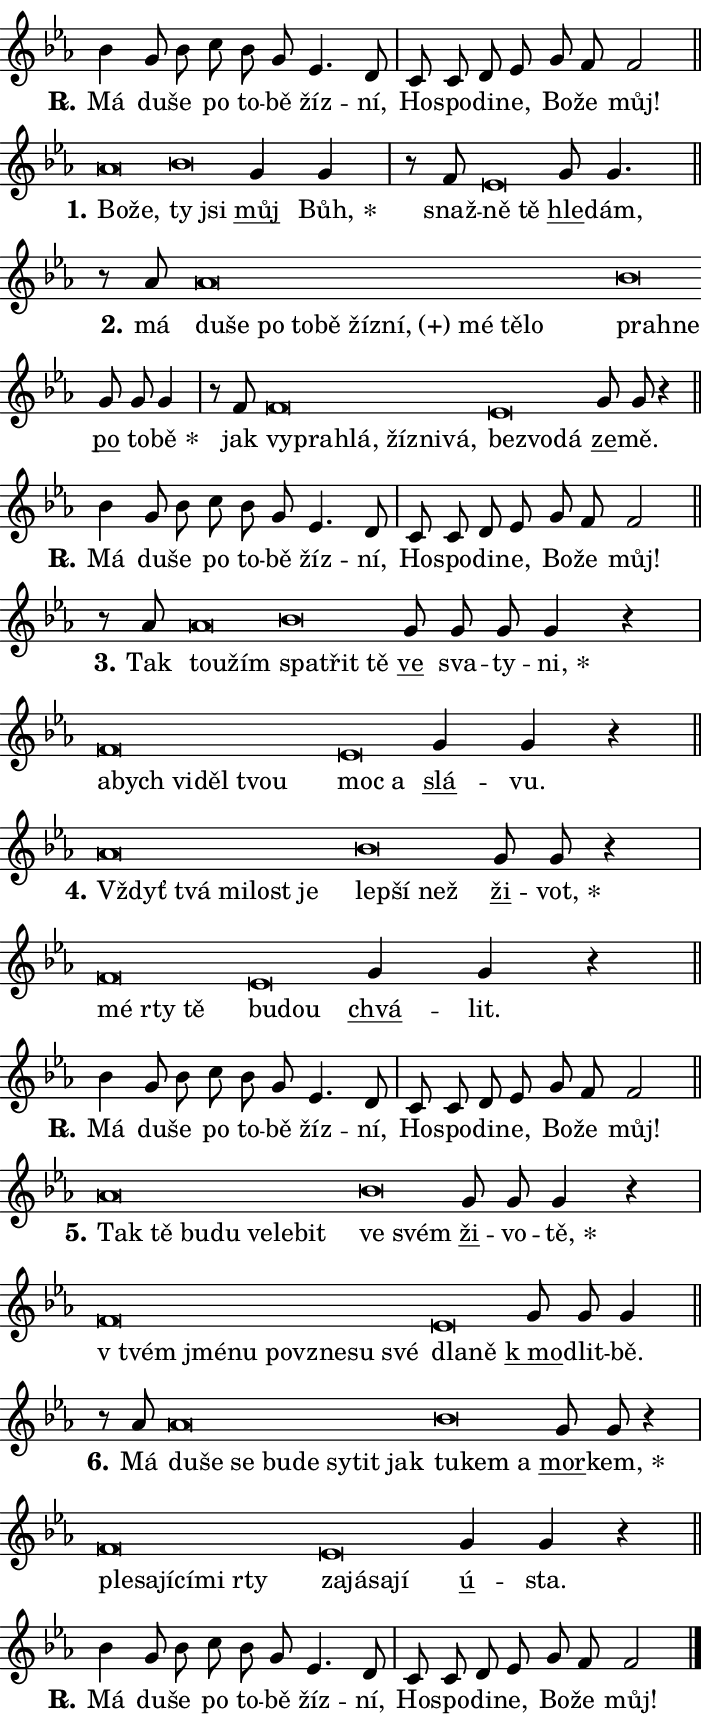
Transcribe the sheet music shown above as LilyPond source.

\version "2.24.0"
\header { tagline = "" }
\paper {
  indent = 0\cm
  top-margin = 0\cm
  right-margin = 0.13\cm % to fit lyric hyphens
  bottom-margin = 0\cm
  left-margin = 0\cm
  paper-width = 12\cm
  page-breaking = #ly:one-page-breaking
  system-system-spacing.basic-distance = #11
  score-system-spacing.basic-distance = #11
  ragged-last = ##f
}


%% Author: Thomas Morley
%% https://lists.gnu.org/archive/html/lilypond-user/2020-05/msg00002.html
#(define (line-position grob)
"Returns position of @var[grob} in current system:
   @code{'start}, if at first time-step
   @code{'end}, if at last time-step
   @code{'middle} otherwise
"
  (let* ((col (ly:item-get-column grob))
         (ln (ly:grob-object col 'left-neighbor))
         (rn (ly:grob-object col 'right-neighbor))
         (col-to-check-left (if (ly:grob? ln) ln col))
         (col-to-check-right (if (ly:grob? rn) rn col))
         (break-dir-left
           (and
             (ly:grob-property col-to-check-left 'non-musical #f)
             (ly:item-break-dir col-to-check-left)))
         (break-dir-right
           (and
             (ly:grob-property col-to-check-right 'non-musical #f)
             (ly:item-break-dir col-to-check-right))))
        (cond ((eqv? 1 break-dir-left) 'start)
              ((eqv? -1 break-dir-right) 'end)
              (else 'middle))))

#(define (tranparent-at-line-position vctor)
  (lambda (grob)
  "Relying on @code{line-position} select the relevant enry from @var{vctor}.
Used to determine transparency,"
    (case (line-position grob)
      ((end) (not (vector-ref vctor 0)))
      ((middle) (not (vector-ref vctor 1)))
      ((start) (not (vector-ref vctor 2))))))

noteHeadBreakVisibility =
#(define-music-function (break-visibility)(vector?)
"Makes @code{NoteHead}s transparent relying on @var{break-visibility}"
#{
  \override NoteHead.transparent =
    #(tranparent-at-line-position break-visibility)
#})

#(define delete-ledgers-for-transparent-note-heads
  (lambda (grob)
    "Reads whether a @code{NoteHead} is transparent.
If so this @code{NoteHead} is removed from @code{'note-heads} from
@var{grob}, which is supposed to be @code{LedgerLineSpanner}.
As a result ledgers are not printed for this @code{NoteHead}"
    (let* ((nhds-array (ly:grob-object grob 'note-heads))
           (nhds-list
             (if (ly:grob-array? nhds-array)
                 (ly:grob-array->list nhds-array)
                 '()))
           ;; Relies on the transparent-property being done before
           ;; Staff.LedgerLineSpanner.after-line-breaking is executed.
           ;; This is fragile ...
           (to-keep
             (remove
               (lambda (nhd)
                 (ly:grob-property nhd 'transparent #f))
               nhds-list)))
      ;; TODO find a better method to iterate over grob-arrays, similiar
      ;; to filter/remove etc for lists
      ;; For now rebuilt from scratch
      (set! (ly:grob-object grob 'note-heads)  '())
      (for-each
        (lambda (nhd)
          (ly:pointer-group-interface::add-grob grob 'note-heads nhd))
        to-keep))))

squashNotes = {
  \override NoteHead.X-extent = #'(-0.2 . 0.2)
  \override NoteHead.Y-extent = #'(-0.75 . 0)
  \override NoteHead.stencil =
    #(lambda (grob)
       (let ((pos (ly:grob-property grob 'staff-position)))
         (begin
           (if (< pos -7) (display "ERROR: Lower brevis then expected\n") (display ""))
           (if (<= pos -6) ly:text-interface::print ly:note-head::print))))
}
unSquashNotes = {
  \revert NoteHead.X-extent
  \revert NoteHead.Y-extent
  \revert NoteHead.stencil
}

hideNotes = \noteHeadBreakVisibility #begin-of-line-visible
unHideNotes = \noteHeadBreakVisibility #all-visible

% work-around for resetting accidentals
% https://lilypond.org/doc/v2.23/Documentation/notation/displaying-rhythms#unmetered-music
cadenzaMeasure = {
  \cadenzaOff
  \partial 1024 s1024
  \cadenzaOn
}

#(define-markup-command (accent layout props text) (markup?)
  "Underline accented syllable"
  (interpret-markup layout props
    #{\markup \override #'(offset . 4.3) \underline { #text }#}))

responsum = \markup \concat {
  "R" \hspace #-1.05 \path #0.1 #'((moveto 0 0.07) (lineto 0.9 0.8)) \hspace #0.05 "."
}

spaceSize = #0.6828661417322834 % exact space size for TeX Gyre Schola

\layout {
  \context {
    \Staff
    \remove "Time_signature_engraver"
    \override LedgerLineSpanner.after-line-breaking = #delete-ledgers-for-transparent-note-heads
  }
  \context {
    \Lyrics {
      \override LyricSpace.minimum-distance = \spaceSize
      \override LyricText.font-name = #"TeX Gyre Schola"
      \override LyricText.font-size = 1
      \override StanzaNumber.font-name = #"TeX Gyre Schola Bold"
      \override StanzaNumber.font-size = 1
    }
  }
  \context {
    \Score 
    \override NoteHead.text =
      #(lambda (grob) 
        (let ((pos (ly:grob-property grob 'staff-position)))
          #{\markup {
            \combine
              \halign #-0.55 \raise #(if (= pos -6) 0 0.5) \override #'(thickness . 2) \draw-line #'(3.2 . 0)
              \musicglyph "noteheads.sM1"
          }#}))
  }
}

% magnetic-lyrics.ily
%
%   written by
%     Jean Abou Samra <jean@abou-samra.fr>
%     Werner Lemberg <wl@gnu.org>
%
%   adapted by
%     Jiri Hon <jiri.hon@gmail.com>
%
% Version 2022-Apr-15

% https://www.mail-archive.com/lilypond-user@gnu.org/msg149350.html

#(define (Left_hyphen_pointer_engraver context)
   "Collect syllable-hyphen-syllable occurrences in lyrics and store
them in properties.  This engraver only looks to the left.  For
example, if the lyrics input is @code{foo -- bar}, it does the
following.

@itemize @bullet
@item
Set the @code{text} property of the @code{LyricHyphen} grob between
@q{foo} and @q{bar} to @code{foo}.

@item
Set the @code{left-hyphen} property of the @code{LyricText} grob with
text @q{foo} to the @code{LyricHyphen} grob between @q{foo} and
@q{bar}.
@end itemize

Use this auxiliary engraver in combination with the
@code{lyric-@/text::@/apply-@/magnetic-@/offset!} hook."
   (let ((hyphen #f)
         (text #f))
     (make-engraver
      (acknowledgers
       ((lyric-syllable-interface engraver grob source-engraver)
        (set! text grob)))
      (end-acknowledgers
       ((lyric-hyphen-interface engraver grob source-engraver)
        ;(when (not (grob::has-interface grob 'lyric-space-interface))
          (set! hyphen grob)));)
      ((stop-translation-timestep engraver)
       (when (and text hyphen)
         (ly:grob-set-object! text 'left-hyphen hyphen))
       (set! text #f)
       (set! hyphen #f)))))

#(define (lyric-text::apply-magnetic-offset! grob)
   "If the space between two syllables is less than the value in
property @code{LyricText@/.details@/.squash-threshold}, move the right
syllable to the left so that it gets concatenated with the left
syllable.

Use this function as a hook for
@code{LyricText@/.after-@/line-@/breaking} if the
@code{Left_@/hyphen_@/pointer_@/engraver} is active."
   (let ((hyphen (ly:grob-object grob 'left-hyphen #f)))
     (when hyphen
       (let ((left-text (ly:spanner-bound hyphen LEFT)))
         (when (grob::has-interface left-text 'lyric-syllable-interface)
           (let* ((common (ly:grob-common-refpoint grob left-text X))
                  (this-x-ext (ly:grob-extent grob common X))
                  (left-x-ext
                   (begin
                     ;; Trigger magnetism for left-text.
                     (ly:grob-property left-text 'after-line-breaking)
                     (ly:grob-extent left-text common X)))
                  ;; `delta` is the gap width between two syllables.
                  (delta (- (interval-start this-x-ext)
                            (interval-end left-x-ext)))
                  (details (ly:grob-property grob 'details))
                  (threshold (assoc-get 'squash-threshold details 0.2)))
             (when (< delta threshold)
               (let* (;; We have to manipulate the input text so that
                      ;; ligatures crossing syllable boundaries are not
                      ;; disabled.  For languages based on the Latin
                      ;; script this is essentially a beautification.
                      ;; However, for non-Western scripts it can be a
                      ;; necessity.
                      (lt (ly:grob-property left-text 'text))
                      (rt (ly:grob-property grob 'text))
                      (is-space (grob::has-interface hyphen 'lyric-space-interface))
                      (space (if is-space " " ""))
                      (extra-delta (if is-space spaceSize 0))
                      ;; Append new syllable.
                      (ltrt-space (if (and (string? lt) (string? rt))
                                (string-append lt space rt)
                                (make-concat-markup (list lt space rt))))
                      ;; Right-align `ltrt` to the right side.
                      (ltrt-space-markup (grob-interpret-markup
                               grob
                               (make-translate-markup
                                (cons (interval-length this-x-ext) 0)
                                (make-right-align-markup ltrt-space)))))
                 (begin
                   ;; Don't print `left-text`.
                   (ly:grob-set-property! left-text 'stencil #f)
                   ;; Set text and stencil (which holds all collected
                   ;; syllables so far) and shift it to the left.
                   (ly:grob-set-property! grob 'text ltrt-space)
                   (ly:grob-set-property! grob 'stencil ltrt-space-markup)
                   (ly:grob-translate-axis! grob (- (- delta extra-delta)) X))))))))))


#(define (lyric-hyphen::displace-bounds-first grob)
   ;; Make very sure this callback isn't triggered too early.
   (let ((left (ly:spanner-bound grob LEFT))
         (right (ly:spanner-bound grob RIGHT)))
     (ly:grob-property left 'after-line-breaking)
     (ly:grob-property right 'after-line-breaking)
     (ly:lyric-hyphen::print grob)))

squashThreshold = #0.4

\layout {
  \context {
    \Lyrics
    \consists #Left_hyphen_pointer_engraver
    \override LyricText.after-line-breaking =
      #lyric-text::apply-magnetic-offset!
    \override LyricHyphen.stencil = #lyric-hyphen::displace-bounds-first
    \override LyricText.details.squash-threshold = \squashThreshold
    \override LyricHyphen.minimum-distance = 0
    \override LyricHyphen.minimum-length = \squashThreshold
  }
}

squashText = \override LyricText.details.squash-threshold = 9999
unSquashText = \override LyricText.details.squash-threshold = \squashThreshold

leftText = \override LyricText.self-alignment-X = #LEFT
unLeftText = \revert LyricText.self-alignment-X

starOffset = #(lambda (grob) 
                (let ((x_offset (ly:self-alignment-interface::aligned-on-x-parent grob)))
                  (if (= x_offset 0) 0 (+ x_offset 1.2))))

star = #(define-music-function (syllable)(string?)
"Append star separator at the end of a syllable"
#{
  \once \override LyricText.X-offset = #starOffset
  \lyricmode { \markup {
    #syllable
    \override #'((font-name . "TeX Gyre Schola Bold")) \hspace #0.2 \lower #0.65 \larger "*"
  } }
#})

starAccent = #(define-music-function (syllable)(string?)
"Append star separator at the end of a syllable and make accent"
#{
  \once \override LyricText.X-offset = #starOffset
  \lyricmode { \markup {
    \accent #syllable
    \override #'((font-name . "TeX Gyre Schola Bold")) \hspace #0.2 \lower #0.65 \larger "*"
  } }
#})

breath = #(define-music-function (syllable)(string?)
"Append breathing indicator at the end of a syllable"
#{
  \lyricmode { \markup { #syllable "+" } }
#})

optionalBreath = #(define-music-function (syllable)(string?)
"Append optional breathing indicator at the end of a syllable"
#{
  \lyricmode { \markup { #syllable "(+)" } }
#})


\score {
    <<
        \new Voice = "melody" { \cadenzaOn \key es \major \relative { bes'4 g8 bes c bes g es4. d8 \cadenzaMeasure \bar "|" c8 c d es g f f2 \cadenzaMeasure \bar "||" \break } }
        \new Lyrics \lyricsto "melody" { \lyricmode { \set stanza = \responsum
Má du -- še po to -- bě žíz -- ní, Ho -- spo -- di -- ne, Bo -- že můj! } }
    >>
    \layout {}
}

\score {
    <<
        \new Voice = "melody" { \cadenzaOn \key es \major \relative { \squashNotes as'\breve*1/16 \hideNotes \breve*1/16 \bar "" \unHideNotes \unSquashNotes \squashNotes bes\breve*1/16 \hideNotes \breve*1/16 \bar "" \unHideNotes \unSquashNotes \bar "" g4 g \cadenzaMeasure \bar "|" r8 f \squashNotes es\breve*1/16 \hideNotes \breve*1/16 \bar "" \unHideNotes \unSquashNotes \bar "" g8 g4. \cadenzaMeasure \bar "||" \break } }
        \new Lyrics \lyricsto "melody" { \lyricmode { \set stanza = "1."
\leftText Bo -- \squashText že, \unSquashText ty \squashText jsi \unLeftText \unSquashText \markup \accent můj \star Bůh, snaž -- \leftText ně \squashText tě \unLeftText \unSquashText \markup \accent hle -- dám, } }
    >>
    \layout {}
}

\score {
    <<
        \new Voice = "melody" { \cadenzaOn \key es \major \relative { r8 as' \squashNotes as\breve*1/16 \hideNotes \breve*1/16 \bar "" \breve*1/16 \bar "" \breve*1/16 \bar "" \breve*1/16 \bar "" \breve*1/16 \bar "" \breve*1/16 \bar "" \breve*1/16 \bar "" \breve*1/16 \breve*1/16 \bar "" \unHideNotes \unSquashNotes \squashNotes bes\breve*1/16 \hideNotes \breve*1/16 \bar "" \unHideNotes \unSquashNotes \bar "" g8 g g4 \cadenzaMeasure \bar "|" r8 f \squashNotes f\breve*1/16 \hideNotes \breve*1/16 \bar "" \breve*1/16 \bar "" \breve*1/16 \bar "" \breve*1/16 \breve*1/16 \bar "" \unHideNotes \unSquashNotes \squashNotes es\breve*1/16 \hideNotes \breve*1/16 \breve*1/16 \bar "" \unHideNotes \unSquashNotes \bar "" g8 g r4 \cadenzaMeasure \bar "||" \break } }
        \new Lyrics \lyricsto "melody" { \lyricmode { \set stanza = "2."
má \leftText du -- \squashText še po to -- bě žíz -- \optionalBreath ní, mé tě -- lo \unSquashText pra -- \squashText hne \unLeftText \unSquashText \markup \accent po to -- \star bě jak \leftText vy -- \squashText pra -- hlá, žíz -- ni -- vá, \unSquashText bez -- \squashText vo -- dá \unLeftText \unSquashText \markup \accent ze -- mě. } }
    >>
    \layout {}
}

\score {
    <<
        \new Voice = "melody" { \cadenzaOn \key es \major \relative { bes'4 g8 bes c bes g es4. d8 \cadenzaMeasure \bar "|" c8 c d es g f f2 \cadenzaMeasure \bar "||" \break } }
        \new Lyrics \lyricsto "melody" { \lyricmode { \set stanza = \responsum
Má du -- še po to -- bě žíz -- ní, Ho -- spo -- di -- ne, Bo -- že můj! } }
    >>
    \layout {}
}

\score {
    <<
        \new Voice = "melody" { \cadenzaOn \key es \major \relative { r8 as' \squashNotes as\breve*1/16 \hideNotes \breve*1/16 \bar "" \unHideNotes \unSquashNotes \squashNotes bes\breve*1/16 \hideNotes \breve*1/16 \breve*1/16 \bar "" \unHideNotes \unSquashNotes \bar "" g8 g g g4 r \cadenzaMeasure \bar "|" \squashNotes f\breve*1/16 \hideNotes \breve*1/16 \bar "" \breve*1/16 \bar "" \breve*1/16 \breve*1/16 \bar "" \unHideNotes \unSquashNotes \squashNotes es\breve*1/16 \hideNotes \breve*1/16 \bar "" \unHideNotes \unSquashNotes \bar "" g4 g4 r \cadenzaMeasure \bar "||" \break } }
        \new Lyrics \lyricsto "melody" { \lyricmode { \set stanza = "3."
Tak \leftText tou -- \squashText žím \unSquashText spa -- \squashText třit tě \unLeftText \unSquashText \markup \accent ve sva -- ty -- \star ni, \leftText a -- \squashText bych vi -- děl tvou \unSquashText moc \squashText a \unLeftText \unSquashText \markup \accent slá -- vu. } }
    >>
    \layout {}
}

\score {
    <<
        \new Voice = "melody" { \cadenzaOn \key es \major \relative { \squashNotes as'\breve*1/16 \hideNotes \breve*1/16 \bar "" \breve*1/16 \bar "" \breve*1/16 \breve*1/16 \bar "" \unHideNotes \unSquashNotes \squashNotes bes\breve*1/16 \hideNotes \breve*1/16 \breve*1/16 \bar "" \unHideNotes \unSquashNotes \bar "" g8 g r4 \cadenzaMeasure \bar "|" \squashNotes f\breve*1/16 \hideNotes \breve*1/16 \breve*1/16 \bar "" \unHideNotes \unSquashNotes \squashNotes es\breve*1/16 \hideNotes \breve*1/16 \bar "" \unHideNotes \unSquashNotes \bar "" g4 g r \cadenzaMeasure \bar "||" \break } }
        \new Lyrics \lyricsto "melody" { \lyricmode { \set stanza = "4."
\leftText Vždyť \squashText tvá mi -- lost je \unSquashText lep -- \squashText ší než \unLeftText \unSquashText \markup \accent ži -- \star vot, \leftText mé \squashText rty tě \unSquashText bu -- \squashText dou \unLeftText \unSquashText \markup \accent chvá -- lit. } }
    >>
    \layout {}
}

\score {
    <<
        \new Voice = "melody" { \cadenzaOn \key es \major \relative { bes'4 g8 bes c bes g es4. d8 \cadenzaMeasure \bar "|" c8 c d es g f f2 \cadenzaMeasure \bar "||" \break } }
        \new Lyrics \lyricsto "melody" { \lyricmode { \set stanza = \responsum
Má du -- še po to -- bě žíz -- ní, Ho -- spo -- di -- ne, Bo -- že můj! } }
    >>
    \layout {}
}

\score {
    <<
        \new Voice = "melody" { \cadenzaOn \key es \major \relative { \squashNotes as'\breve*1/16 \hideNotes \breve*1/16 \bar "" \breve*1/16 \bar "" \breve*1/16 \bar "" \breve*1/16 \bar "" \breve*1/16 \breve*1/16 \bar "" \unHideNotes \unSquashNotes \squashNotes bes\breve*1/16 \hideNotes \breve*1/16 \bar "" \unHideNotes \unSquashNotes \bar "" g8 g g4 r \cadenzaMeasure \bar "|" \squashNotes f\breve*1/16 \hideNotes \breve*1/16 \bar "" \breve*1/16 \bar "" \breve*1/16 \bar "" \breve*1/16 \bar "" \breve*1/16 \breve*1/16 \bar "" \unHideNotes \unSquashNotes \squashNotes es\breve*1/16 \hideNotes \breve*1/16 \bar "" \unHideNotes \unSquashNotes \bar "" g8 g g4 \cadenzaMeasure \bar "||" \break } }
        \new Lyrics \lyricsto "melody" { \lyricmode { \set stanza = "5."
\leftText Tak \squashText tě bu -- du ve -- le -- bit \unSquashText ve \squashText svém \unLeftText \unSquashText \markup \accent ži -- vo -- \star tě, \leftText "v tvém" \squashText jmé -- nu po -- vzne -- su své \unSquashText dla -- \squashText ně \unLeftText \unSquashText \markup \accent "k mo" -- dlit -- bě. } }
    >>
    \layout {}
}

\score {
    <<
        \new Voice = "melody" { \cadenzaOn \key es \major \relative { r8 as' \squashNotes as\breve*1/16 \hideNotes \breve*1/16 \bar "" \breve*1/16 \bar "" \breve*1/16 \bar "" \breve*1/16 \bar "" \breve*1/16 \bar "" \breve*1/16 \breve*1/16 \bar "" \unHideNotes \unSquashNotes \squashNotes bes\breve*1/16 \hideNotes \breve*1/16 \breve*1/16 \bar "" \unHideNotes \unSquashNotes \bar "" g8 g r4 \cadenzaMeasure \bar "|" \squashNotes f\breve*1/16 \hideNotes \breve*1/16 \bar "" \breve*1/16 \bar "" \breve*1/16 \bar "" \breve*1/16 \breve*1/16 \bar "" \unHideNotes \unSquashNotes \squashNotes es\breve*1/16 \hideNotes \breve*1/16 \bar "" \breve*1/16 \breve*1/16 \bar "" \unHideNotes \unSquashNotes \bar "" g4 g r \cadenzaMeasure \bar "||" \break } }
        \new Lyrics \lyricsto "melody" { \lyricmode { \set stanza = "6."
Má \leftText du -- \squashText še se bu -- de sy -- tit jak \unSquashText tu -- \squashText kem a \unLeftText \unSquashText \markup \accent mor -- \star kem, \leftText ple -- \squashText sa -- jí -- cí -- mi rty \unSquashText za -- \squashText já -- sa -- jí \unLeftText \unSquashText \markup \accent ú -- sta. } }
    >>
    \layout {}
}

\score {
    <<
        \new Voice = "melody" { \cadenzaOn \key es \major \relative { bes'4 g8 bes c bes g es4. d8 \cadenzaMeasure \bar "|" c8 c d es g f f2 \cadenzaMeasure \bar "||" \break } \bar "|." }
        \new Lyrics \lyricsto "melody" { \lyricmode { \set stanza = \responsum
Má du -- še po to -- bě žíz -- ní, Ho -- spo -- di -- ne, Bo -- že můj! } }
    >>
    \layout {}
}
